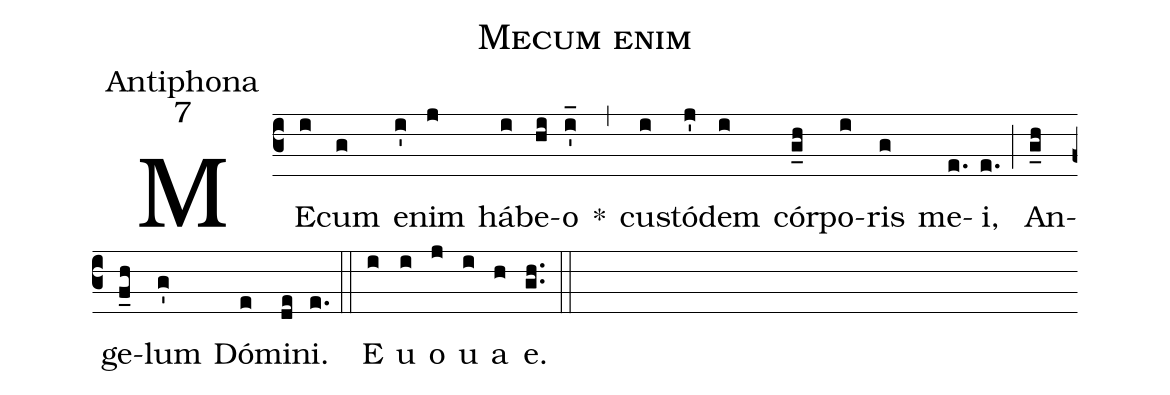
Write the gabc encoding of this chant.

name:Mecum enim;
office-part:Antiphona;
mode:7;
%%
(c3) ME(i)cum(g) e(i')nim(j) há(i)be(hi)o(i'_) *(,) cu(i)stó(j')dem(i) cór(g_h)po(i)ris(g) me(e.)i,(e.) (;) An(g_h)ge(f_h)lum(g') Dó(e)mi(de)ni.(e.) (::) E(i) u(i) o(j) u(i) a(h) e.(g.h.) (::)
